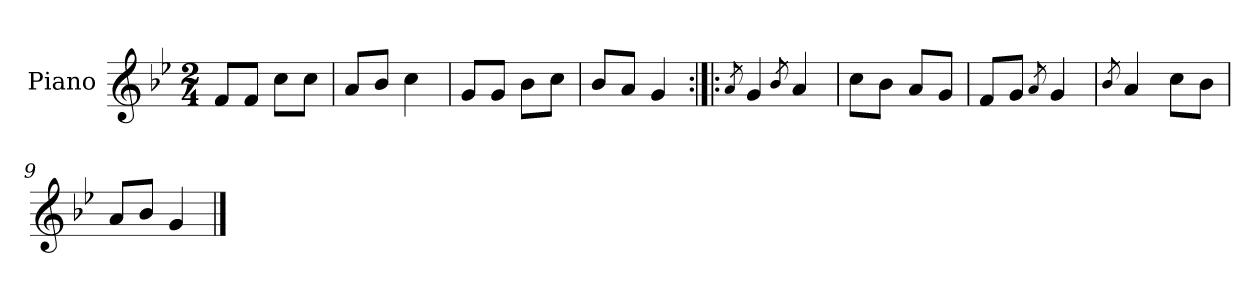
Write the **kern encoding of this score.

**kern
*part1
*staff1
*I"Piano
*I'Pno.
*clefG2
*k[b-e-]
*M2/4
=1
8f/L
8f/J
8cc\L
8cc\J
=2
8a/L
8b-/J
4cc\
=3
8g/L
8g/J
8b-\L
8cc\J
=4
8b-/L
8a/J
4g/
=5:|!|:
8qa/
4g/
8qb-/
4a/
=6
8cc\L
8b-\J
8a/L
8g/J
=7
8f/L
8g/J
8qa/
4g/
=8
8qb-/
4a/
8cc\L
8b-\J
=9
8a/L
8b-/J
4g/
==
*-
